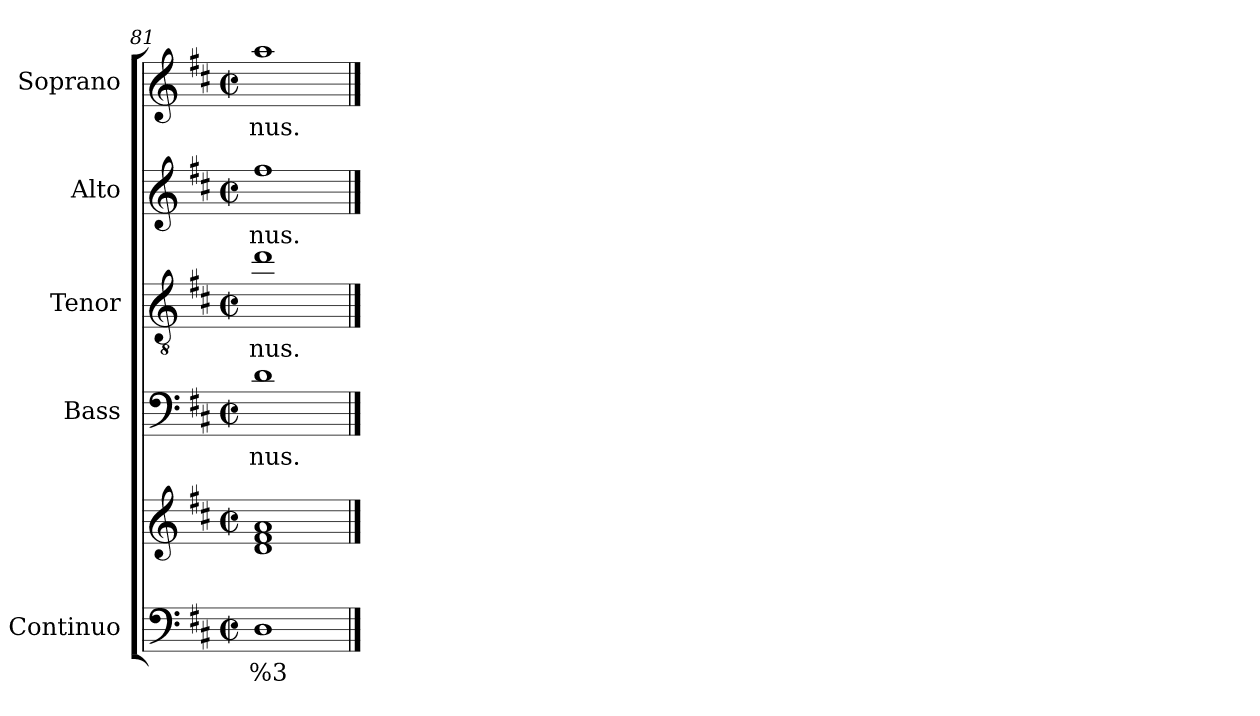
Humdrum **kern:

**kern	**text	**kern	**kern	**text	**kern	**text	**kern	**text	**kern	**text
*part5	*part5	*part5	*part4	*part4	*part3	*part3	*part2	*part2	*part1	*part1
*staff6	*staff6	*staff5	*staff4	*staff4	*staff3	*staff3	*staff2	*staff2	*staff1	*staff1
*I"Continuo	*	*	*I"Bass	*	*I"Tenor	*	*I"Alto	*	*I"Soprano	*
*	*	*	*I'B	*	*I'T	*	*I'A	*	*I'S	*
*clefF4	*	*clefG2	*clefF4	*	*clefGv2	*	*clefG2	*	*clefG2	*
*	*	*	*ITrd7c12	*	*ITrd7c12	*	*ITrd7c12	*	*ITrd7c12	*
*k[f#c#]	*	*k[f#c#]	*k[f#c#]	*	*k[f#c#]	*	*k[f#c#]	*	*k[f#c#]	*
*D:	*	*D:	*D:	*	*D:	*	*D:	*	*D:	*
*M2/2	*	*M2/2	*M2/2	*	*M2/2	*	*M2/2	*	*M2/2	*
*met(c|)	*	*met(c|)	*met(c|)	*	*met(c|)	*	*met(c|)	*	*met(c|)	*
=81	=81	=81	=81	=81	=81	=81	=81	=81	=81	=81
!	!LO:LY:b	!	!	!	!	!	!	!	!	!
!	!	!	!	!LO:LY:b	!	!	!	!	!	!
!	!	!	!	!	!	!LO:LY:b	!	!	!	!
!	!	!	!	!	!	!	!	!LO:LY:b	!	!
!	!	!	!	!	!	!	!	!	!	!LO:LY:b
1D	%3	1d! 1f#! 1a!	1D	-nus.	1d	-nus.	1f#	-nus.	1a	-nus.
==	==	==	==	==	==	==	==	==	==	==
*-	*-	*-	*-	*-	*-	*-	*-	*-	*-	*-
